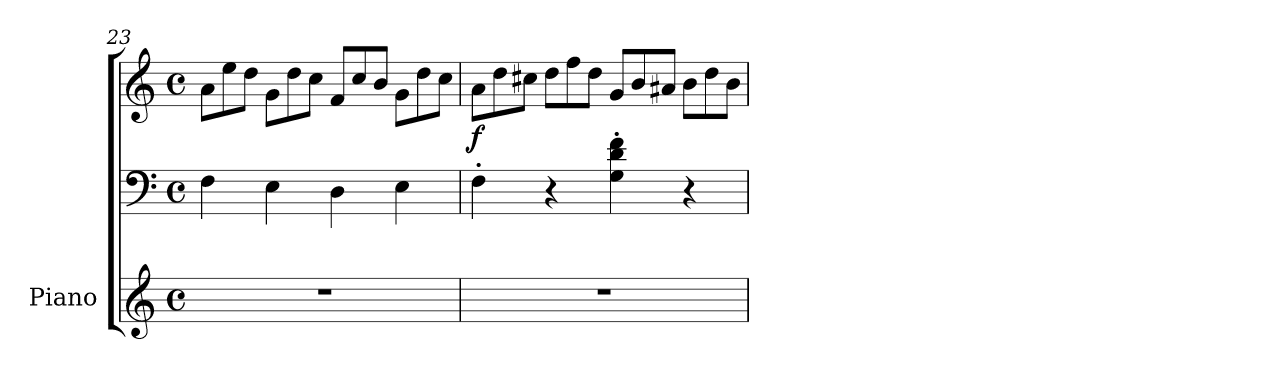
**kern	**kern	**kern	**dynam
*part1	*part1	*part1	*part1
*staff3	*staff2	*staff1	*staff1/2/3
*I"Piano	*	*	*
*I'Pno	*	*	*
*clefG2	*clefF4	*clefG2	*
*k[]	*k[]	*k[]	*
*M4/4	*M4/4	*M4/4	*
*met(c)	*met(c)	*met(c)	*
*	*	*Xtuplet	*
=23	=23	=23	=23
1r	4F\	12a\L	.
.	.	12ee\	.
.	.	12dd\J	.
.	4E\	12g\L	.
.	.	12dd\	.
.	.	12cc\J	.
.	4D\	12f/L	.
.	.	12cc/	.
.	.	12b/J	.
.	4E\	12g\L	.
.	.	12dd\	.
.	.	12cc\J	.
!!LO:LB:g=z
=24	=24	=24	=24
!	!	!	!LO:DY:b
1r	4F'\	12a\L	f
.	.	12dd\	.
.	.	12cc#X\J	.
.	4r	12dd\L	.
.	.	12ff\	.
.	.	12dd\J	.
.	4G\' 4d\' 4f\'	12g/L	.
.	.	12b/	.
.	.	12a#X/J	.
.	4r	12b\L	.
.	.	12dd\	.
.	.	12b\J	.
=	=	=	=
*-	*-	*-	*-
